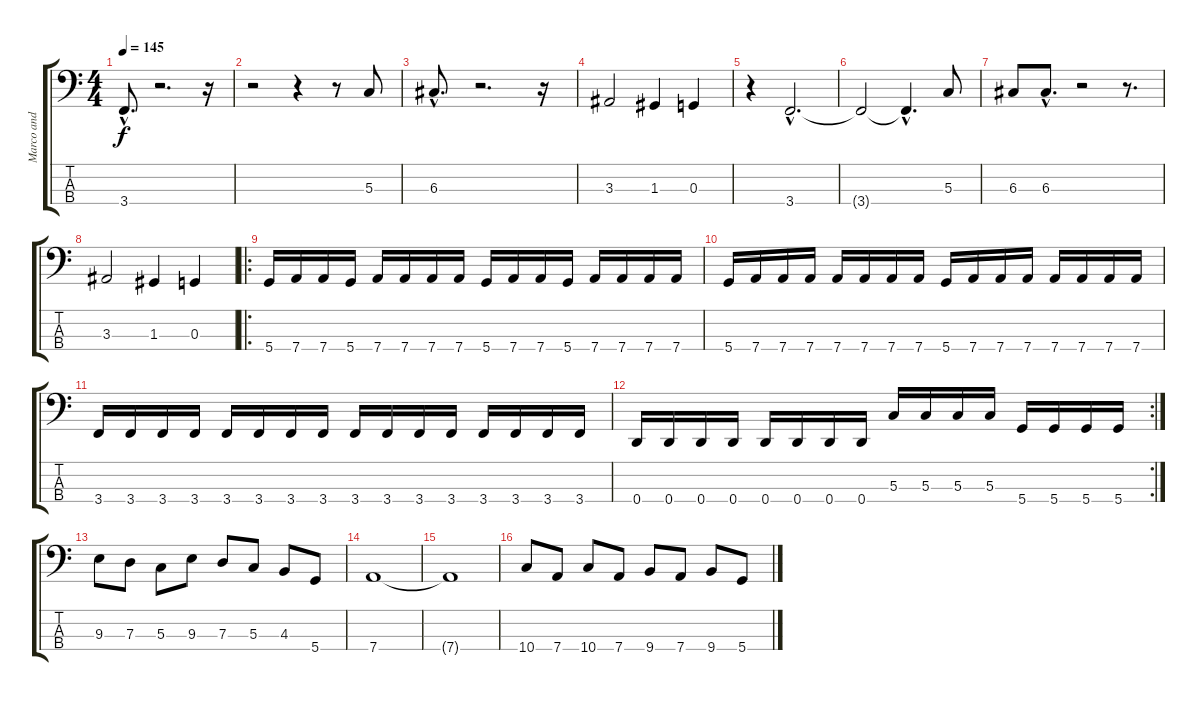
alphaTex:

\track ("Marco and his bass" "Marco and ") {instrument electricbassfinger}
\staff {score tabs}
\tuning (F2 C2 G1 D1) {hide}
\ts (4 4)
\tempo 145
\clef f4
\ks c
3.4{hac}.8{d dy f instrument electricbassfinger} r.2{d} r.16 |
r.2 r.4 r.8 5.3.8 |
6.3{hac}.8{d} r.2{d} r.16 |
3.3.2 1.3.4 0.3.4 |
r.4 3.4{hac}.2{d} |
3.4{t}.2 3.4{hac t}.4{d} 5.3.8 |
6.3.8 6.3{hac}.8{d} r.2 r.8{d} |
3.3.2 1.3.4 0.3.4 |
\ro
5.4.16 7.4.16 7.4.16 5.4.16 7.4.16 7.4.16 7.4.16 7.4.16 5.4.16 7.4.16 7.4.16 5.4.16 7.4.16 7.4.16 7.4.16 7.4.16 |
5.4.16 7.4.16 7.4.16 7.4.16 7.4.16 7.4.16 7.4.16 7.4.16 5.4.16 7.4.16 7.4.16 7.4.16 7.4.16 7.4.16 7.4.16 7.4.16 |
3.4.16 3.4.16 3.4.16 3.4.16 3.4.16 3.4.16 3.4.16 3.4.16 3.4.16 3.4.16 3.4.16 3.4.16 3.4.16 3.4.16 3.4.16 3.4.16 |
\rc 2
0.4.16 0.4.16 0.4.16 0.4.16 0.4.16 0.4.16 0.4.16 0.4.16 5.3.16 5.3.16 5.3.16 5.3.16 5.4.16 5.4.16 5.4.16 5.4.16 |
9.3.8 7.3.8 5.3.8 9.3.8 7.3.8 5.3.8 4.3.8 5.4.8 |
7.4.1 |
7.4{t}.1 |
10.4.8{instrument slapbass2} 7.4.8 10.4.8 7.4.8 9.4.8 7.4.8 9.4.8 5.4.8
